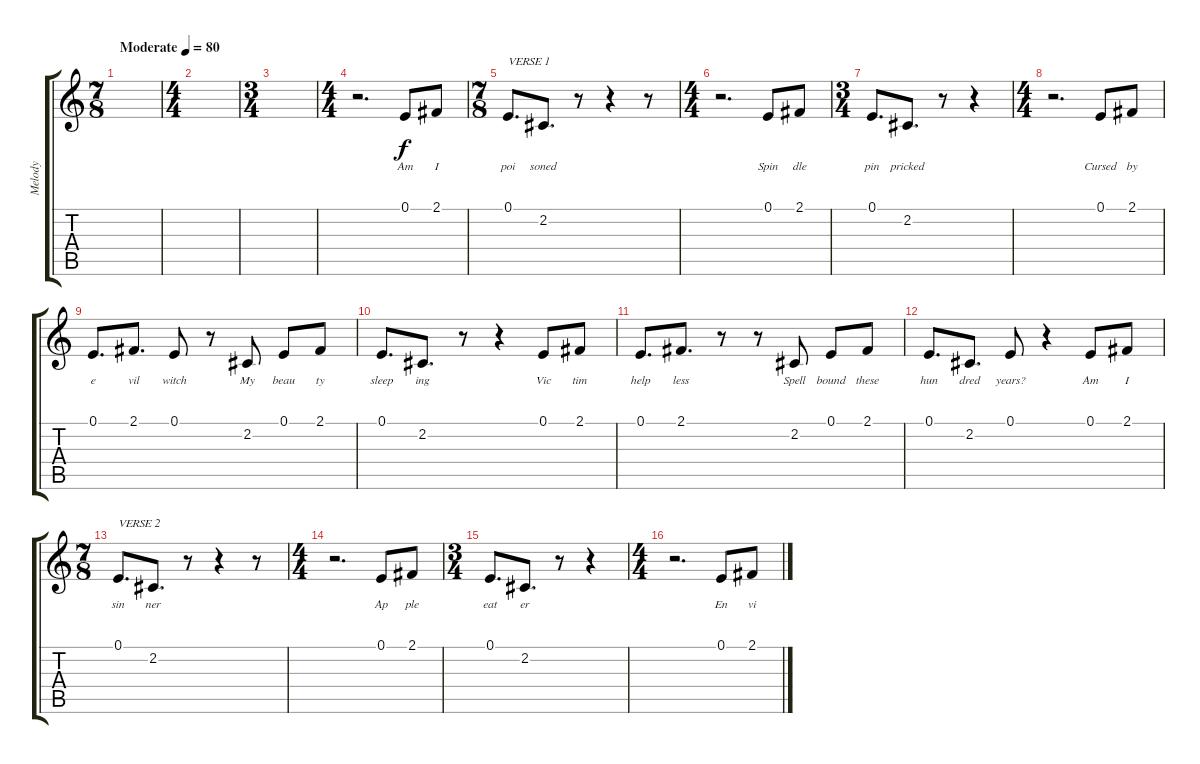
\track ("Melody" "Melody") {instrument acousticgrandpiano}
\staff {score tabs}
\tuning (E4 B3 G3 D3 A2 E2) {hide}
\ts (7 8)
\tempo (80 "Moderate")
\clef g2
\ks c
|
\ts (4 4)
|
\ts (3 4)
|
\ts (4 4)
r.2{d} 0.1.8{lyrics (0 "Am") lyrics (1 "") lyrics (2 "") lyrics (3 "") lyrics (4 "")} 2.1.8{lyrics (0 "I") lyrics (1 "") lyrics (2 "") lyrics (3 "") lyrics (4 "")} |
\ts (7 8)
0.1.8{d txt "VERSE 1" lyrics (0 "poi") lyrics (1 "") lyrics (2 "") lyrics (3 "") lyrics (4 "")} 2.2.8{d lyrics (0 "soned") lyrics (1 "") lyrics (2 "") lyrics (3 "") lyrics (4 "")} r.8 r.4 r.8 |
\ts (4 4)
r.2{d} 0.1.8{lyrics (0 "Spin") lyrics (1 "") lyrics (2 "") lyrics (3 "") lyrics (4 "")} 2.1.8{lyrics (0 "dle") lyrics (1 "") lyrics (2 "") lyrics (3 "") lyrics (4 "")} |
\ts (3 4)
0.1.8{d lyrics (0 "pin") lyrics (1 "") lyrics (2 "") lyrics (3 "") lyrics (4 "")} 2.2.8{d lyrics (0 "pricked") lyrics (1 "") lyrics (2 "") lyrics (3 "") lyrics (4 "")} r.8 r.4 |
\ts (4 4)
r.2{d} 0.1.8{lyrics (0 "Cursed") lyrics (1 "") lyrics (2 "") lyrics (3 "") lyrics (4 "")} 2.1.8{lyrics (0 "by") lyrics (1 "") lyrics (2 "") lyrics (3 "") lyrics (4 "")} |
0.1.8{d lyrics (0 "e") lyrics (1 "") lyrics (2 "") lyrics (3 "") lyrics (4 "")} 2.1.8{d lyrics (0 "vil") lyrics (1 "") lyrics (2 "") lyrics (3 "") lyrics (4 "")} 0.1.8{lyrics (0 "witch") lyrics (1 "") lyrics (2 "") lyrics (3 "") lyrics (4 "")} r.8 2.2.8{lyrics (0 "My") lyrics (1 "") lyrics (2 "") lyrics (3 "") lyrics (4 "")} 0.1.8{lyrics (0 "beau") lyrics (1 "") lyrics (2 "") lyrics (3 "") lyrics (4 "")} 2.1.8{lyrics (0 "ty") lyrics (1 "") lyrics (2 "") lyrics (3 "") lyrics (4 "")} |
0.1.8{d lyrics (0 "sleep") lyrics (1 "") lyrics (2 "") lyrics (3 "") lyrics (4 "")} 2.2.8{d lyrics (0 "ing") lyrics (1 "") lyrics (2 "") lyrics (3 "") lyrics (4 "")} r.8 r.4 0.1.8{lyrics (0 "Vic") lyrics (1 "") lyrics (2 "") lyrics (3 "") lyrics (4 "")} 2.1.8{lyrics (0 "tim") lyrics (1 "") lyrics (2 "") lyrics (3 "") lyrics (4 "")} |
0.1.8{d lyrics (0 "help") lyrics (1 "") lyrics (2 "") lyrics (3 "") lyrics (4 "")} 2.1.8{d lyrics (0 "less") lyrics (1 "") lyrics (2 "") lyrics (3 "") lyrics (4 "")} r.8 r.8 2.2.8{lyrics (0 "Spell") lyrics (1 "") lyrics (2 "") lyrics (3 "") lyrics (4 "")} 0.1.8{lyrics (0 "bound") lyrics (1 "") lyrics (2 "") lyrics (3 "") lyrics (4 "")} 2.1.8{lyrics (0 "these") lyrics (1 "") lyrics (2 "") lyrics (3 "") lyrics (4 "")} |
0.1.8{d lyrics (0 "hun") lyrics (1 "") lyrics (2 "") lyrics (3 "") lyrics (4 "")} 2.2.8{d lyrics (0 "dred") lyrics (1 "") lyrics (2 "") lyrics (3 "") lyrics (4 "")} 0.1.8{lyrics (0 "years?") lyrics (1 "") lyrics (2 "") lyrics (3 "") lyrics (4 "")} r.4 0.1.8{lyrics (0 "Am") lyrics (1 "") lyrics (2 "") lyrics (3 "") lyrics (4 "")} 2.1.8{lyrics (0 "I") lyrics (1 "") lyrics (2 "") lyrics (3 "") lyrics (4 "")} |
\ts (7 8)
0.1.8{d txt "VERSE 2" lyrics (0 "sin") lyrics (1 "") lyrics (2 "") lyrics (3 "") lyrics (4 "")} 2.2.8{d lyrics (0 "ner") lyrics (1 "") lyrics (2 "") lyrics (3 "") lyrics (4 "")} r.8 r.4 r.8 |
\ts (4 4)
r.2{d} 0.1.8{lyrics (0 "Ap") lyrics (1 "") lyrics (2 "") lyrics (3 "") lyrics (4 "")} 2.1.8{lyrics (0 "ple") lyrics (1 "") lyrics (2 "") lyrics (3 "") lyrics (4 "")} |
\ts (3 4)
0.1.8{d lyrics (0 "eat") lyrics (1 "") lyrics (2 "") lyrics (3 "") lyrics (4 "")} 2.2.8{d lyrics (0 "er") lyrics (1 "") lyrics (2 "") lyrics (3 "") lyrics (4 "")} r.8 r.4 |
\ts (4 4)
r.2{d} 0.1.8{lyrics (0 "En") lyrics (1 "") lyrics (2 "") lyrics (3 "") lyrics (4 "")} 2.1.8{lyrics (0 "vi") lyrics (1 "") lyrics (2 "") lyrics (3 "") lyrics (4 "")}
